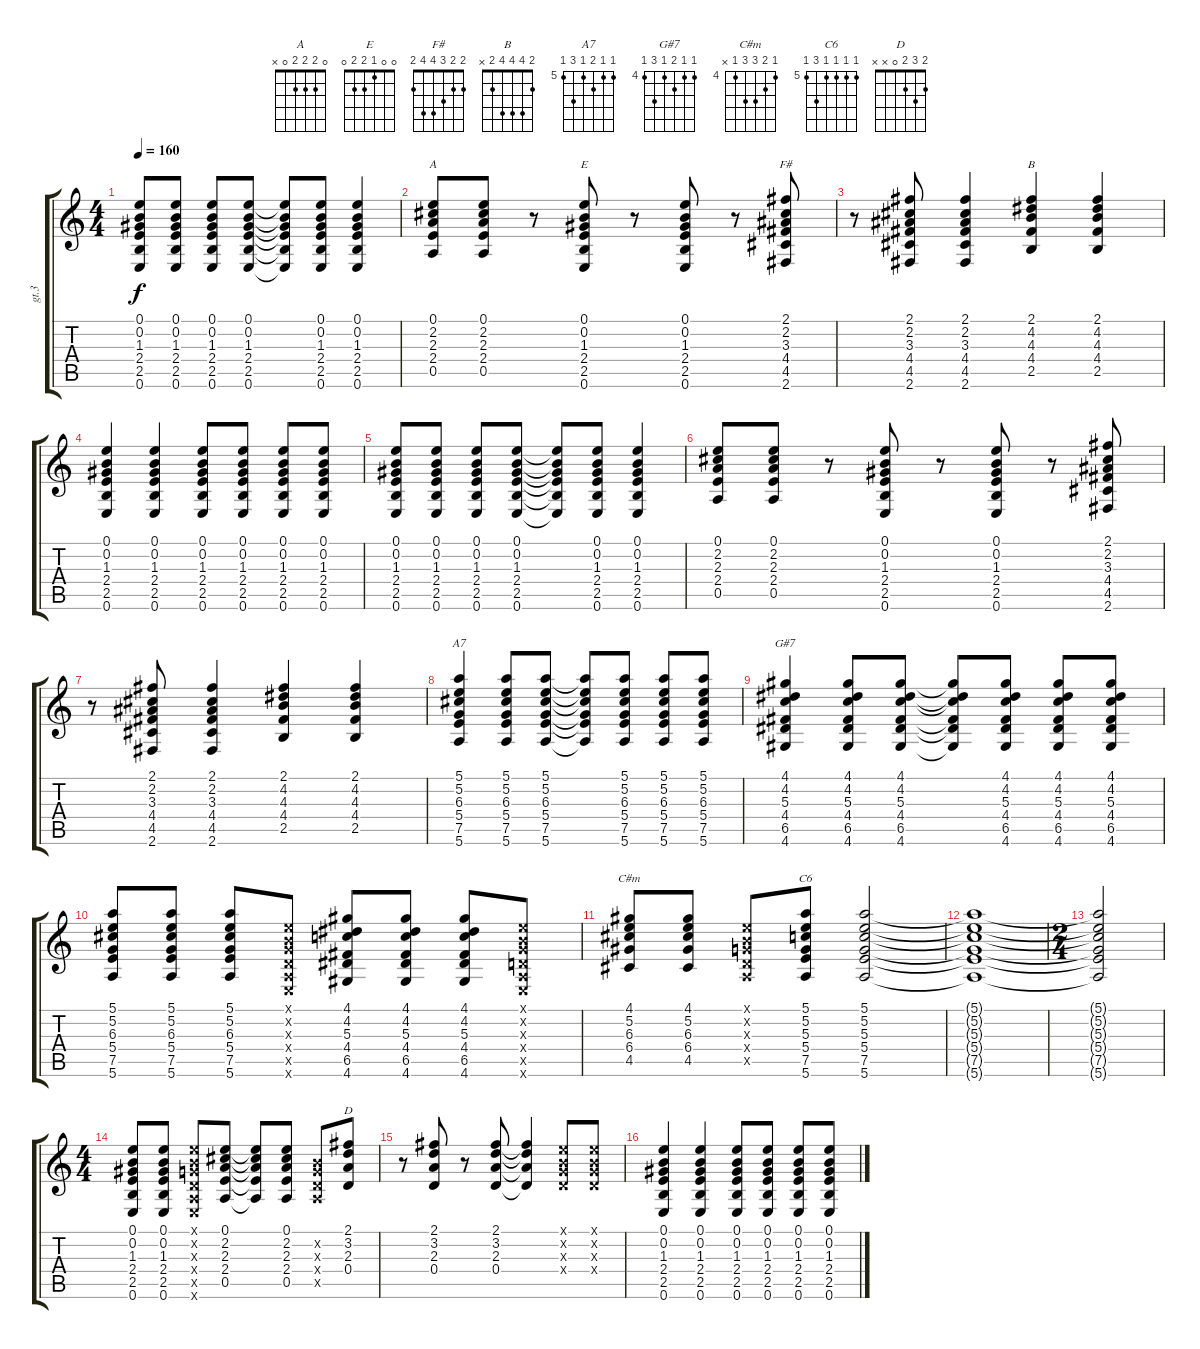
\track ("gt.3" "gt.3") {instrument acousticguitarsteel}
\staff {score tabs}
\tuning (E4 B3 G3 D3 A2 E2) {hide}
\chord ("A" 0 2 2 2 0 x)
\chord ("E" 0 0 1 2 2 0)
\chord ("F#" 2 2 3 4 4 2)
\chord ("B" 2 4 4 4 2 x)
\chord ("A7" 5 5 6 5 7 5) {firstfret 5}
\chord ("G#7" 4 4 5 4 6 4) {firstfret 4}
\chord ("C#m" 4 5 6 6 4 x) {firstfret 4}
\chord ("C6" 5 5 5 5 7 5) {firstfret 5}
\chord ("D" 2 3 2 0 x x)
\ts (4 4)
\tempo 160
\clef g2
\ks c
(0.1 0.2 1.3 2.4 2.5 0.6).8{dy f} (0.1 0.2 1.3 2.4 2.5 0.6).8 (0.1 0.2 1.3 2.4 2.5 0.6).8 (0.1 0.2 1.3 2.4 2.5 0.6).8 (0.1{t} 0.2{t} 1.3{t} 2.4{t} 2.5{t} 0.6{t}).8 (0.1 0.2 1.3 2.4 2.5 0.6).8 (0.1 0.2 1.3 2.4 2.5 0.6).4 |
(0.1 2.2 2.3 2.4 0.5).8{ch "A"} (0.1 2.2 2.3 2.4 0.5).8 r.8 (0.1 0.2 1.3 2.4 2.5 0.6).8{ch "E"} r.8 (0.1 0.2 1.3 2.4 2.5 0.6).8 r.8 (2.1 2.2 3.3 4.4 4.5 2.6).8{ch "F#"} |
r.8 (2.1 2.2 3.3 4.4 4.5 2.6).8 (2.1 2.2 3.3 4.4 4.5 2.6).4 (2.1 4.2 4.3 4.4 2.5).4{ch "B"} (2.1 4.2 4.3 4.4 2.5).4 |
(0.1 0.2 1.3 2.4 2.5 0.6).4 (0.1 0.2 1.3 2.4 2.5 0.6).4 (0.1 0.2 1.3 2.4 2.5 0.6).8 (0.1 0.2 1.3 2.4 2.5 0.6).8 (0.1 0.2 1.3 2.4 2.5 0.6).8 (0.1 0.2 1.3 2.4 2.5 0.6).8 |
(0.1 0.2 1.3 2.4 2.5 0.6).8 (0.1 0.2 1.3 2.4 2.5 0.6).8 (0.1 0.2 1.3 2.4 2.5 0.6).8 (0.1 0.2 1.3 2.4 2.5 0.6).8 (0.1{t} 0.2{t} 1.3{t} 2.4{t} 2.5{t} 0.6{t}).8 (0.1 0.2 1.3 2.4 2.5 0.6).8 (0.1 0.2 1.3 2.4 2.5 0.6).4 |
(0.1 2.2 2.3 2.4 0.5).8 (0.1 2.2 2.3 2.4 0.5).8 r.8 (0.1 0.2 1.3 2.4 2.5 0.6).8 r.8 (0.1 0.2 1.3 2.4 2.5 0.6).8 r.8 (2.1 2.2 3.3 4.4 4.5 2.6).8 |
r.8 (2.1 2.2 3.3 4.4 4.5 2.6).8 (2.1 2.2 3.3 4.4 4.5 2.6).4 (2.1 4.2 4.3 4.4 2.5).4 (2.1 4.2 4.3 4.4 2.5).4 |
(5.1 5.2 6.3 5.4 7.5 5.6).4{ch "A7"} (5.1 5.2 6.3 5.4 7.5 5.6).8 (5.1 5.2 6.3 5.4 7.5 5.6).8 (5.1{t} 5.2{t} 6.3{t} 5.4{t} 7.5{t} 5.6{t}).8 (5.1 5.2 6.3 5.4 7.5 5.6).8 (5.1 5.2 6.3 5.4 7.5 5.6).8 (5.1 5.2 6.3 5.4 7.5 5.6).8 |
(4.1 4.2 5.3 4.4 6.5 4.6).4{ch "G#7"} (4.1 4.2 5.3 4.4 6.5 4.6).8 (4.1 4.2 5.3 4.4 6.5 4.6).8 (4.1{t} 4.2{t} 5.3{t} 4.4{t} 6.5{t} 4.6{t}).8 (4.1 4.2 5.3 4.4 6.5 4.6).8 (4.1 4.2 5.3 4.4 6.5 4.6).8 (4.1 4.2 5.3 4.4 6.5 4.6).8 |
(5.1 5.2 6.3 5.4 7.5 5.6).8 (5.1 5.2 6.3 5.4 7.5 5.6).8 (5.1 5.2 6.3 5.4 7.5 5.6).8 (0.1{x} 0.2{x} 0.3{x} 0.4{x} 0.5{x} 0.6{x}).8 (4.1 4.2 5.3 4.4 6.5 4.6).8 (4.1 4.2 5.3 4.4 6.5 4.6).8 (4.1 4.2 5.3 4.4 6.5 4.6).8 (0.1{x} 0.2{x} 0.3{x} 0.4{x} 0.5{x} 0.6{x}).8 |
(4.1 5.2 6.3 6.4 4.5).8{ch "C#m"} (4.1 5.2 6.3 6.4 4.5).8 (0.1{x} 0.2{x} 0.3{x} 0.4{x} 0.5{x}).8 (5.1 5.2 5.3 5.4 7.5 5.6).8{ch "C6"} (5.1 5.2 5.3 5.4 7.5 5.6).2 |
(5.1{t} 5.2{t} 5.3{t} 5.4{t} 7.5{t} 5.6{t}).1 |
\ts (2 4)
(5.1{t} 5.2{t} 5.3{t} 5.4{t} 7.5{t} 5.6{t}).2 |
\ts (4 4)
(0.1 0.2 1.3 2.4 2.5 0.6).8 (0.1 0.2 1.3 2.4 2.5 0.6).8 (0.1{x} 0.2{x} 0.3{x} 0.4{x} 0.5{x} 0.6{x}).8 (0.1 2.2 2.3 2.4 0.5).8 (0.1{t} 2.2{t} 2.3{t} 2.4{t} 0.5{t}).8 (0.1 2.2 2.3 2.4 0.5).8 (0.2{x} 0.3{x} 0.4{x} 0.5{x}).8 (2.1 3.2 2.3 0.4).8{ch "D"} |
r.8 (2.1 3.2 2.3 0.4).8 r.8 (2.1 3.2 2.3 0.4).8 (2.1{t} 3.2{t} 2.3{t} 0.4{t}).4 (0.1{x} 0.2{x} 0.3{x} 0.4{x}).8 (0.1{x} 0.2{x} 0.3{x} 0.4{x}).8 |
(0.1 0.2 1.3 2.4 2.5 0.6).4 (0.1 0.2 1.3 2.4 2.5 0.6).4 (0.1 0.2 1.3 2.4 2.5 0.6).8 (0.1 0.2 1.3 2.4 2.5 0.6).8 (0.1 0.2 1.3 2.4 2.5 0.6).8 (0.1 0.2 1.3 2.4 2.5 0.6).8
